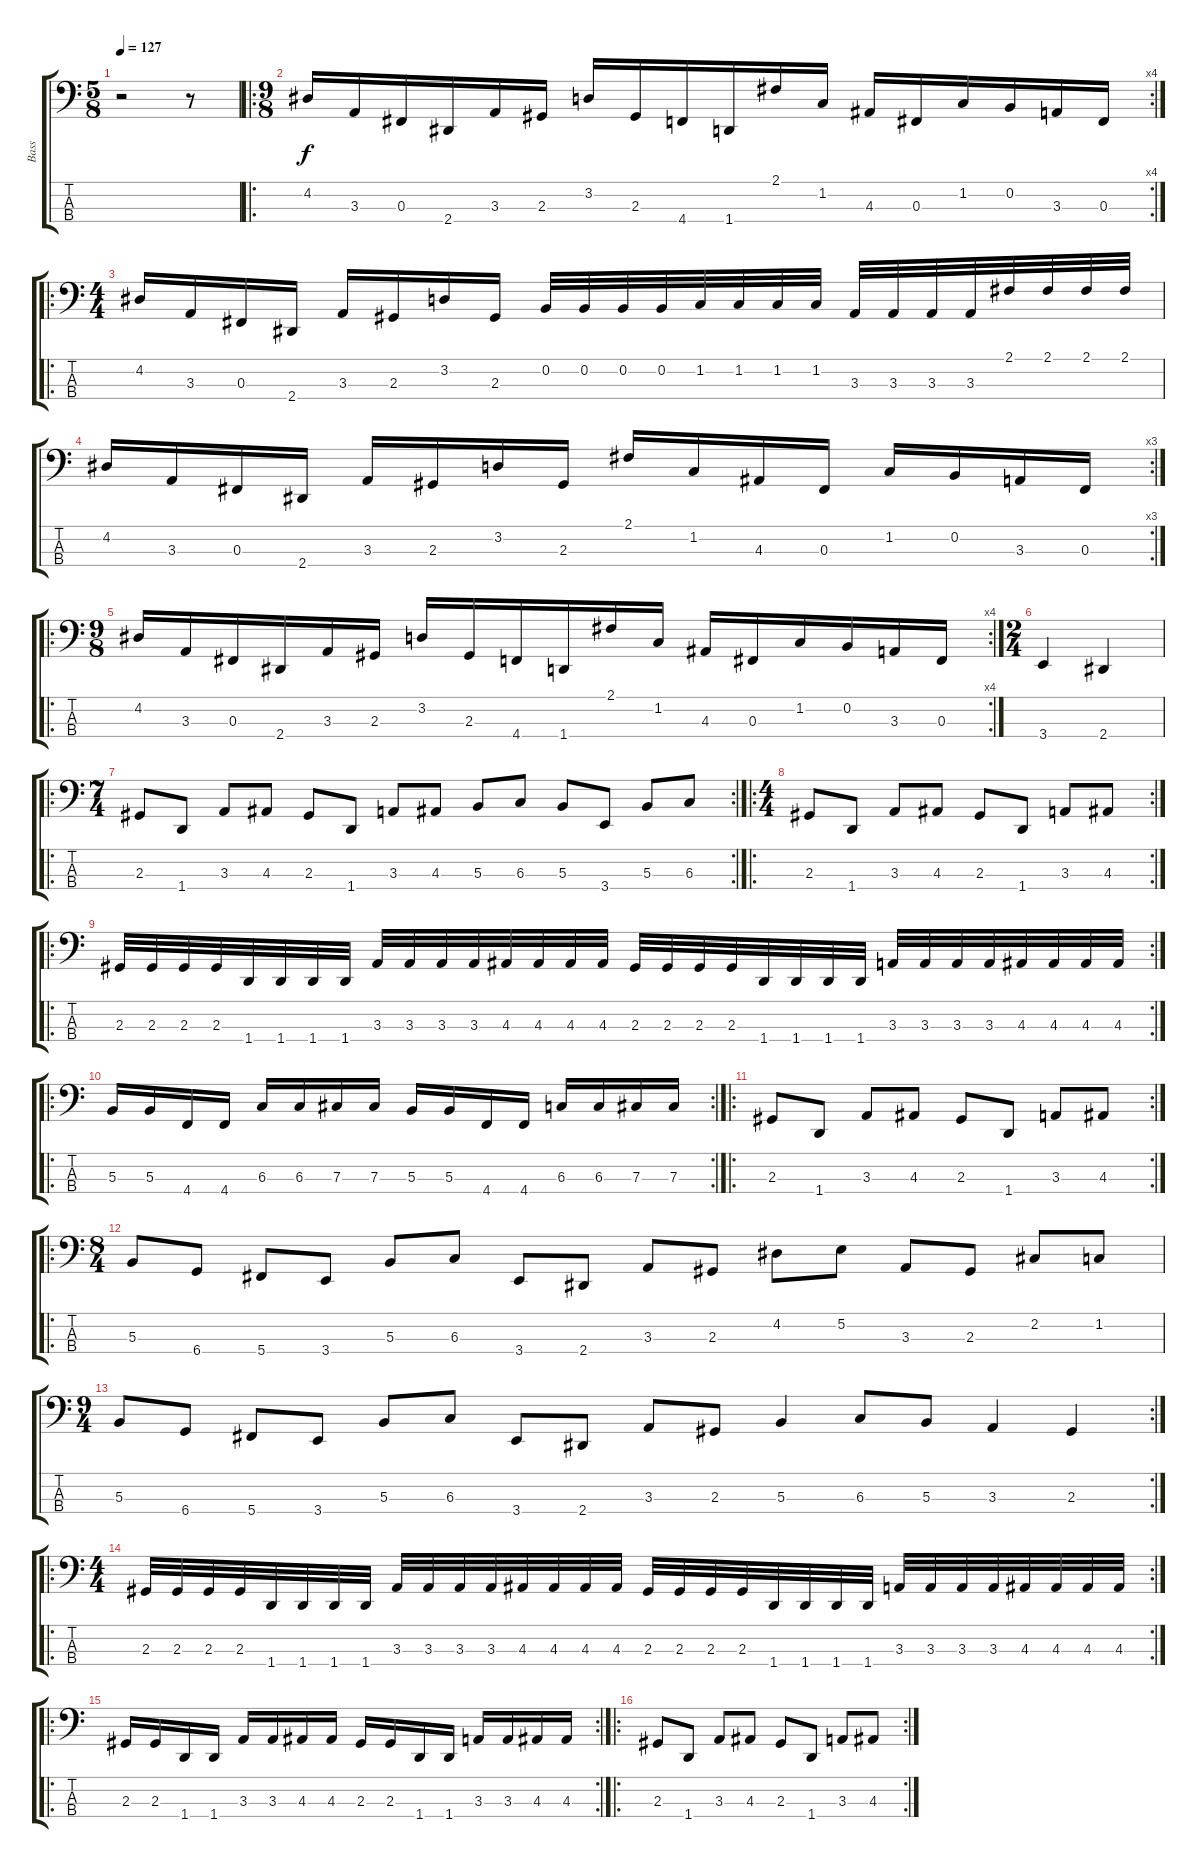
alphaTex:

\track ("Bass" "Bass") {instrument electricbassfinger}
\staff {score tabs}
\tuning (E2 B1 Gb1 Db1) {hide}
\ts (5 8)
\tempo 127
\clef f4
\ks c
r.2{dy f} r.8 |
\ro
\rc 4
\ts (9 8)
4.2.16 3.3.16 0.3.16 2.4.16 3.3.16 2.3.16 3.2.16 2.3.16 4.4.16 1.4.16 2.1.16 1.2.16 4.3.16 0.3.16 1.2.16 0.2.16 3.3.16 0.3.16 |
\ro
\ts (4 4)
4.2.16 3.3.16 0.3.16 2.4.16 3.3.16 2.3.16 3.2.16 2.3.16 0.2.32 0.2.32 0.2.32 0.2.32 1.2.32 1.2.32 1.2.32 1.2.32 3.3.32 3.3.32 3.3.32 3.3.32 2.1.32 2.1.32 2.1.32 2.1.32 |
\rc 3
4.2.16 3.3.16 0.3.16 2.4.16 3.3.16 2.3.16 3.2.16 2.3.16 2.1.16 1.2.16 4.3.16 0.3.16 1.2.16 0.2.16 3.3.16 0.3.16 |
\ro
\rc 4
\ts (9 8)
4.2.16 3.3.16 0.3.16 2.4.16 3.3.16 2.3.16 3.2.16 2.3.16 4.4.16 1.4.16 2.1.16 1.2.16 4.3.16 0.3.16 1.2.16 0.2.16 3.3.16 0.3.16 |
\ts (2 4)
3.4.4 2.4.4 |
\ro
\rc 2
\ts (7 4)
2.3.8 1.4.8 3.3.8 4.3.8 2.3.8 1.4.8 3.3.8 4.3.8 5.3.8 6.3.8 5.3.8 3.4.8 5.3.8 6.3.8 |
\ro
\rc 2
\ts (4 4)
2.3.8 1.4.8 3.3.8 4.3.8 2.3.8 1.4.8 3.3.8 4.3.8 |
\ro
\rc 2
2.3.32 2.3.32 2.3.32 2.3.32 1.4.32 1.4.32 1.4.32 1.4.32 3.3.32 3.3.32 3.3.32 3.3.32 4.3.32 4.3.32 4.3.32 4.3.32 2.3.32 2.3.32 2.3.32 2.3.32 1.4.32 1.4.32 1.4.32 1.4.32 3.3.32 3.3.32 3.3.32 3.3.32 4.3.32 4.3.32 4.3.32 4.3.32 |
\ro
\rc 2
5.3.16 5.3.16 4.4.16 4.4.16 6.3.16 6.3.16 7.3.16 7.3.16 5.3.16 5.3.16 4.4.16 4.4.16 6.3.16 6.3.16 7.3.16 7.3.16 |
\ro
\rc 2
2.3.8 1.4.8 3.3.8 4.3.8 2.3.8 1.4.8 3.3.8 4.3.8 |
\ro
\ts (8 4)
5.3.8 6.4.8 5.4.8 3.4.8 5.3.8 6.3.8 3.4.8 2.4.8 3.3.8 2.3.8 4.2.8 5.2.8 3.3.8 2.3.8 2.2.8 1.2.8 |
\rc 2
\ts (9 4)
5.3.8 6.4.8 5.4.8 3.4.8 5.3.8 6.3.8 3.4.8 2.4.8 3.3.8 2.3.8 5.3.4 6.3.8 5.3.8 3.3.4 2.3.4 |
\ro
\rc 2
\ts (4 4)
2.3.32 2.3.32 2.3.32 2.3.32 1.4.32 1.4.32 1.4.32 1.4.32 3.3.32 3.3.32 3.3.32 3.3.32 4.3.32 4.3.32 4.3.32 4.3.32 2.3.32 2.3.32 2.3.32 2.3.32 1.4.32 1.4.32 1.4.32 1.4.32 3.3.32 3.3.32 3.3.32 3.3.32 4.3.32 4.3.32 4.3.32 4.3.32 |
\ro
\rc 2
2.3.16 2.3.16 1.4.16 1.4.16 3.3.16 3.3.16 4.3.16 4.3.16 2.3.16 2.3.16 1.4.16 1.4.16 3.3.16 3.3.16 4.3.16 4.3.16 |
\ro
\rc 2
2.3.8 1.4.8 3.3.8 4.3.8 2.3.8 1.4.8 3.3.8 4.3.8
